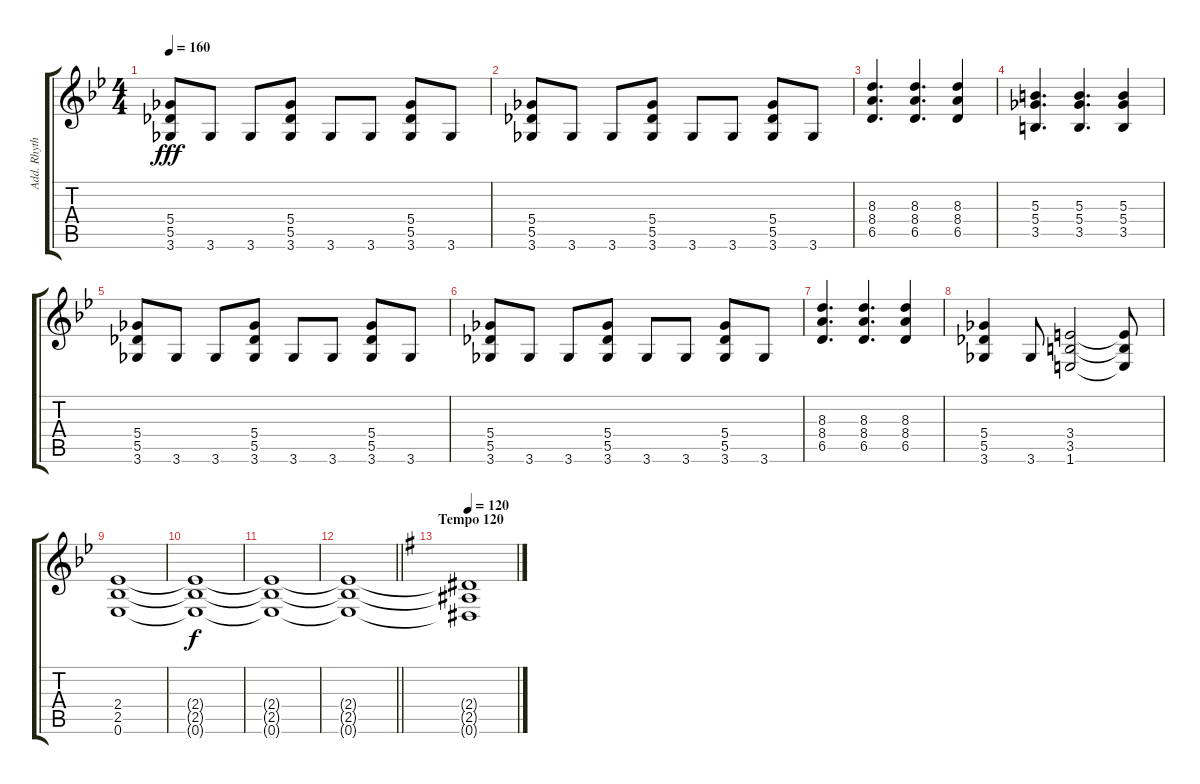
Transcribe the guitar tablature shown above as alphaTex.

\track ("Add. Rhythm/Harmonies" "Add. Rhyth") {instrument distortionguitar}
\staff {score tabs}
\tuning (Eb4 Bb3 Gb3 Db3 Ab2 Eb2) {hide}
\ts (4 4)
\tempo 160
\clef g2
\ks bb
(5.4 5.5 3.6).8{dy fff} 3.6.8 3.6.8 (5.4 5.5 3.6).8 3.6.8 3.6.8 (5.4 5.5 3.6).8 3.6.8 |
(5.4 5.5 3.6).8 3.6.8 3.6.8 (5.4 5.5 3.6).8 3.6.8 3.6.8 (5.4 5.5 3.6).8 3.6.8 |
(8.3 8.4 6.5).4{d} (8.3 8.4 6.5).4{d} (8.3 8.4 6.5).4 |
(5.3 5.4 3.5).4{d} (5.3 5.4 3.5).4{d} (5.3 5.4 3.5).4 |
(5.4 5.5 3.6).8 3.6.8 3.6.8 (5.4 5.5 3.6).8 3.6.8 3.6.8 (5.4 5.5 3.6).8 3.6.8 |
(5.4 5.5 3.6).8 3.6.8 3.6.8 (5.4 5.5 3.6).8 3.6.8 3.6.8 (5.4 5.5 3.6).8 3.6.8 |
(8.3 8.4 6.5).4{d} (8.3 8.4 6.5).4{d} (8.3 8.4 6.5).4 |
(5.4 5.5 3.6).4 3.6.8 (3.4 3.5 1.6).2 (3.4{t} 3.5{t} 1.6{t}).8 |
(2.4 2.5 0.6).1{volume 0} |
(2.4{t} 2.5{t} 0.6{t}).1{dy f} |
(2.4{t} 2.5{t} 0.6{t}).1 |
\barLineRight lightlight
(2.4{t} 2.5{t} 0.6{t}).1 |
\section ("" "Tempo 120")
\tempo 120
\ks g
(2.4{t} 2.5{t} 0.6{t}).1
